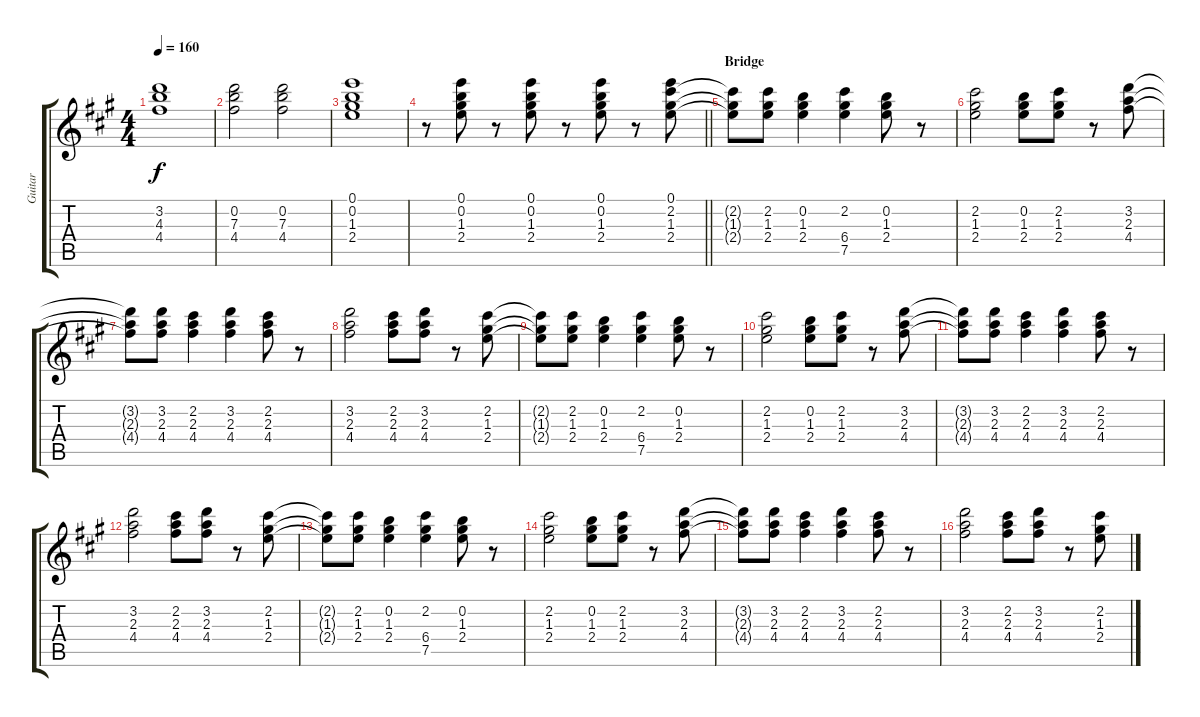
\track ("Guitar" "Guitar") {instrument electricguitarclean}
\staff {score tabs}
\tuning (E5 B4 G4 D4 A3 E3) {hide}
\ts (4 4)
\tempo 160
\clef g2
\ks a
(3.2 4.3 4.4).1{dy f} |
(0.2 7.3 4.4).2 (0.2 7.3 4.4).2 |
(0.1 0.2 1.3 2.4).1 |
\barLineRight lightlight
r.8 (0.1 0.2 1.3 2.4).8 r.8 (0.1 0.2 1.3 2.4).8 r.8 (0.1 0.2 1.3 2.4).8 r.8 (0.1 2.2 1.3 2.4).8 |
\section ("" "Bridge")
(2.2{t} 1.3{t} 2.4{t}).8 (2.2 1.3 2.4).8 (0.2 1.3 2.4).4 (2.2 6.4 7.5).4 (0.2 1.3 2.4).8 r.8 |
(2.2 1.3 2.4).2 (0.2 1.3 2.4).8 (2.2 1.3 2.4).8 r.8 (3.2 2.3 4.4).8 |
(3.2{t} 2.3{t} 4.4{t}).8 (3.2 2.3 4.4).8 (2.2 2.3 4.4).4 (3.2 2.3 4.4).4 (2.2 2.3 4.4).8 r.8 |
(3.2 2.3 4.4).2 (2.2 2.3 4.4).8 (3.2 2.3 4.4).8 r.8 (2.2 1.3 2.4).8 |
(2.2{t} 1.3{t} 2.4{t}).8 (2.2 1.3 2.4).8 (0.2 1.3 2.4).4 (2.2 6.4 7.5).4 (0.2 1.3 2.4).8 r.8 |
(2.2 1.3 2.4).2 (0.2 1.3 2.4).8 (2.2 1.3 2.4).8 r.8 (3.2 2.3 4.4).8 |
(3.2{t} 2.3{t} 4.4{t}).8 (3.2 2.3 4.4).8 (2.2 2.3 4.4).4 (3.2 2.3 4.4).4 (2.2 2.3 4.4).8 r.8 |
(3.2 2.3 4.4).2 (2.2 2.3 4.4).8 (3.2 2.3 4.4).8 r.8 (2.2 1.3 2.4).8 |
(2.2{t} 1.3{t} 2.4{t}).8 (2.2 1.3 2.4).8 (0.2 1.3 2.4).4 (2.2 6.4 7.5).4 (0.2 1.3 2.4).8 r.8 |
(2.2 1.3 2.4).2 (0.2 1.3 2.4).8 (2.2 1.3 2.4).8 r.8 (3.2 2.3 4.4).8 |
(3.2{t} 2.3{t} 4.4{t}).8 (3.2 2.3 4.4).8 (2.2 2.3 4.4).4 (3.2 2.3 4.4).4 (2.2 2.3 4.4).8 r.8 |
(3.2 2.3 4.4).2 (2.2 2.3 4.4).8 (3.2 2.3 4.4).8 r.8 (2.2 1.3 2.4).8
